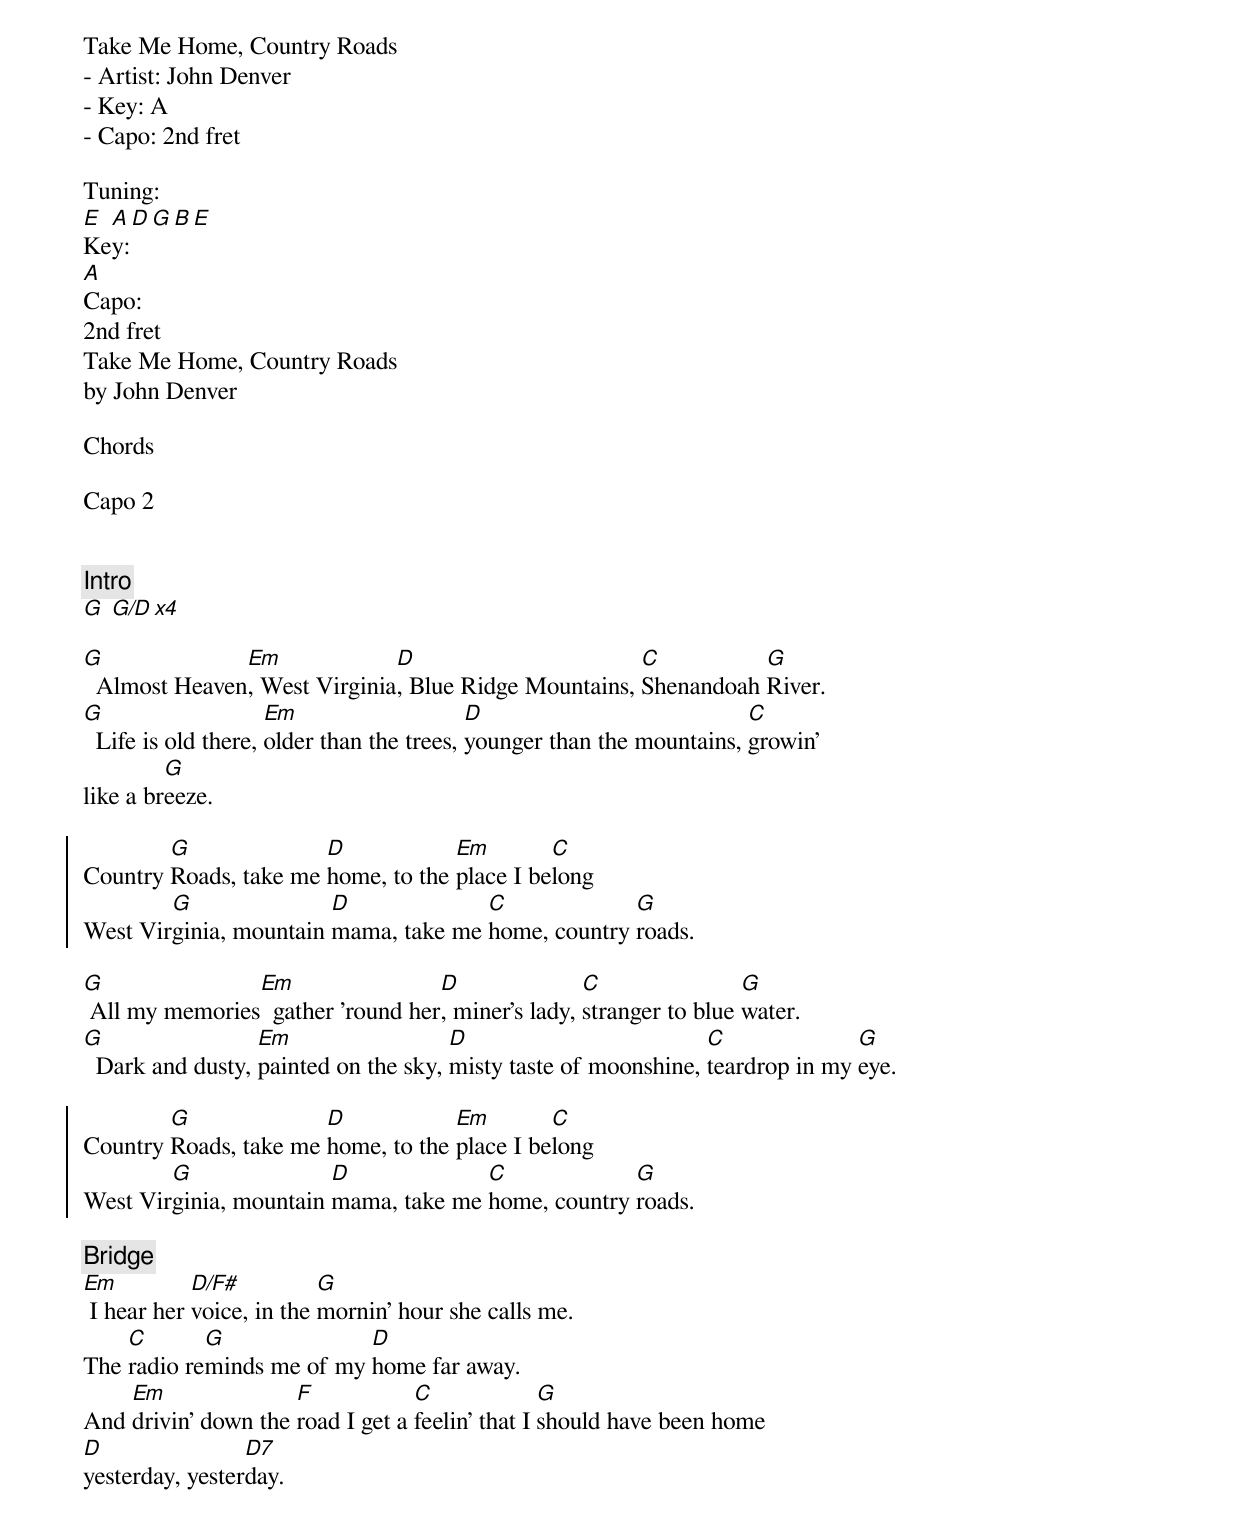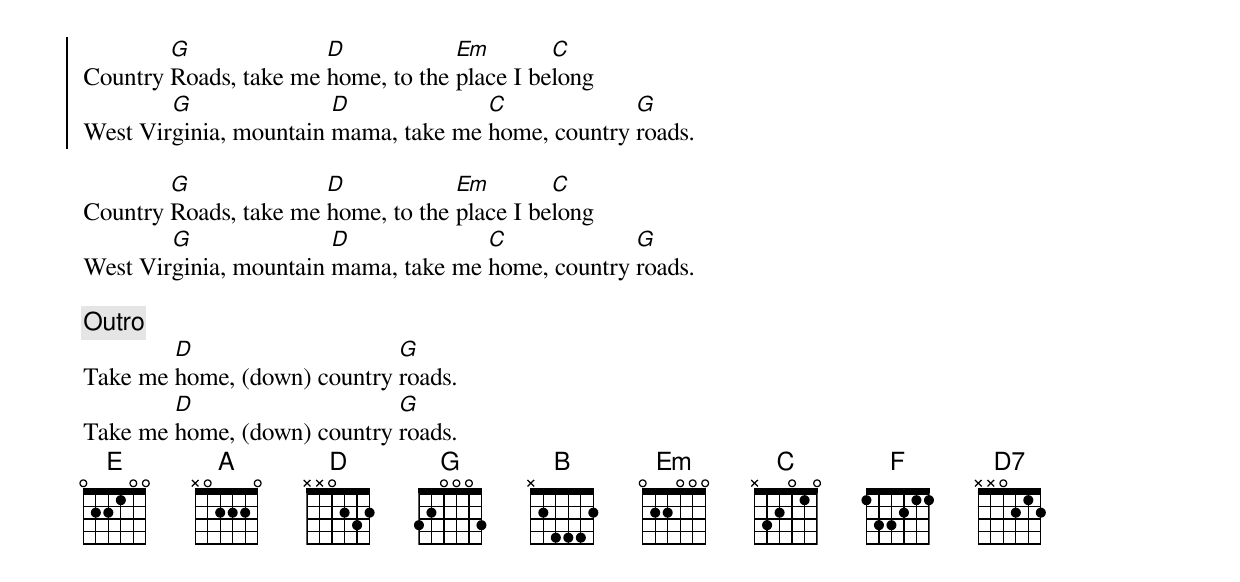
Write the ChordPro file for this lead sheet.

Take Me Home, Country Roads
- Artist: John Denver
- Key: A
- Capo: 2nd fret

Tuning:
[E]Ke[A]y:[D][G][B][E]
[A]Capo:
2nd fret
Take Me Home, Country Roads
by John Denver

Chords

Capo 2


{comment: Intro}
[G] [G/D][x4]

{start_of_verse}
[G]  Almost Heaven[Em], West Virginia[D], Blue Ridge Mountains, [C]Shenandoah [G]River.
[G]  Life is old there, [Em]older than the trees, [D]younger than the mountains, [C]growin'
like a br[G]eeze.
{end_of_verse}

{start_of_chorus}
Country [G]Roads, take me [D]home, to the [Em]place I be[C]long
West Vir[G]ginia, mountain [D]mama, take me [C]home, country [G]roads.
{end_of_chorus}

{start_of_verse}
[G] All my memories[Em]  gather 'round her[D], miner's lady, [C]stranger to blue [G]water.
[G]  Dark and dusty, [Em]painted on the sky, [D]misty taste of moonshine, [C]teardrop in my [G]eye.
{end_of_verse}

{start_of_chorus}
Country [G]Roads, take me [D]home, to the [Em]place I be[C]long
West Vir[G]ginia, mountain [D]mama, take me [C]home, country [G]roads.
{end_of_chorus}

{comment: Bridge}
[Em] I hear her [D/F#]voice, in the [G]mornin' hour she calls me.
The [C]radio re[G]minds me of my [D]home far away.
And [Em]drivin' down the [F]road I get a [C]feelin' that I [G]should have been home
[D]yesterday, yester[D7]day.

{start_of_chorus}
Country [G]Roads, take me [D]home, to the [Em]place I be[C]long
West Vir[G]ginia, mountain [D]mama, take me [C]home, country [G]roads.
{end_of_chorus}

Country [G]Roads, take me [D]home, to the [Em]place I be[C]long
West Vir[G]ginia, mountain [D]mama, take me [C]home, country [G]roads.

{comment: Outro}
Take me [D]home, (down) country [G]roads.
Take me [D]home, (down) country [G]roads.
